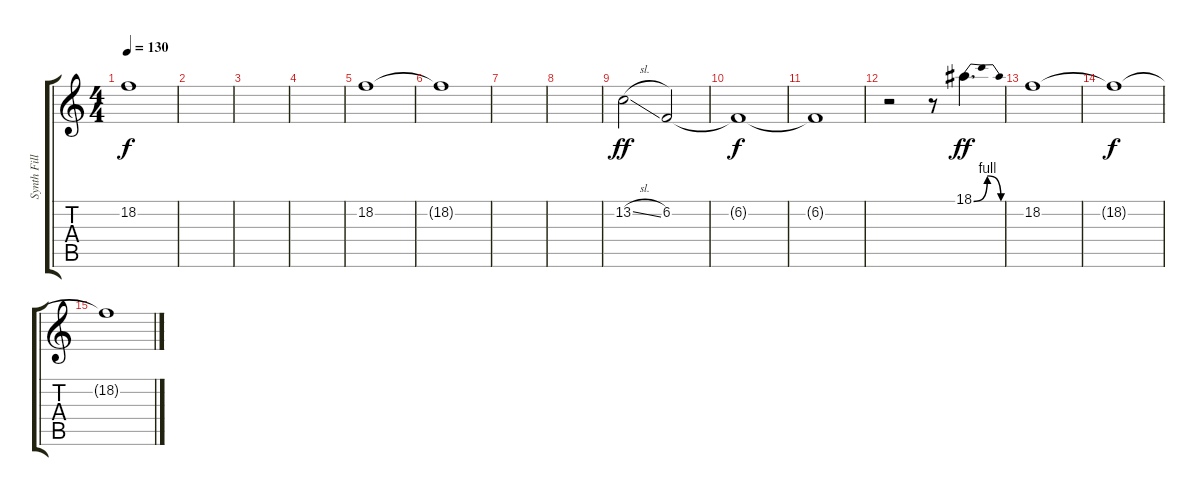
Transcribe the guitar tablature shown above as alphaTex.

\track ("Synth Fills" "Synth Fill") {instrument lead2sawtooth}
\staff {score tabs}
\tuning (E4 B3 G3 D3 A2 E2) {hide}
\ts (4 4)
\tempo 130
\clef g2
\ks c
18.2{t}.1{dy f volume 1} |
|
|
|
18.2.1 |
18.2{t}.1 |
|
|
13.2{sl}.2{dy ff} 6.2.2 |
6.2{t}.1{dy f} |
6.2{t}.1 |
r.2 r.8 18.1{be (bendrelease 0 0 6 4 38 4 60 0)}.4{d dy ff} |
18.2.1 |
18.2{t}.1{dy f} |
18.2{t}.1
